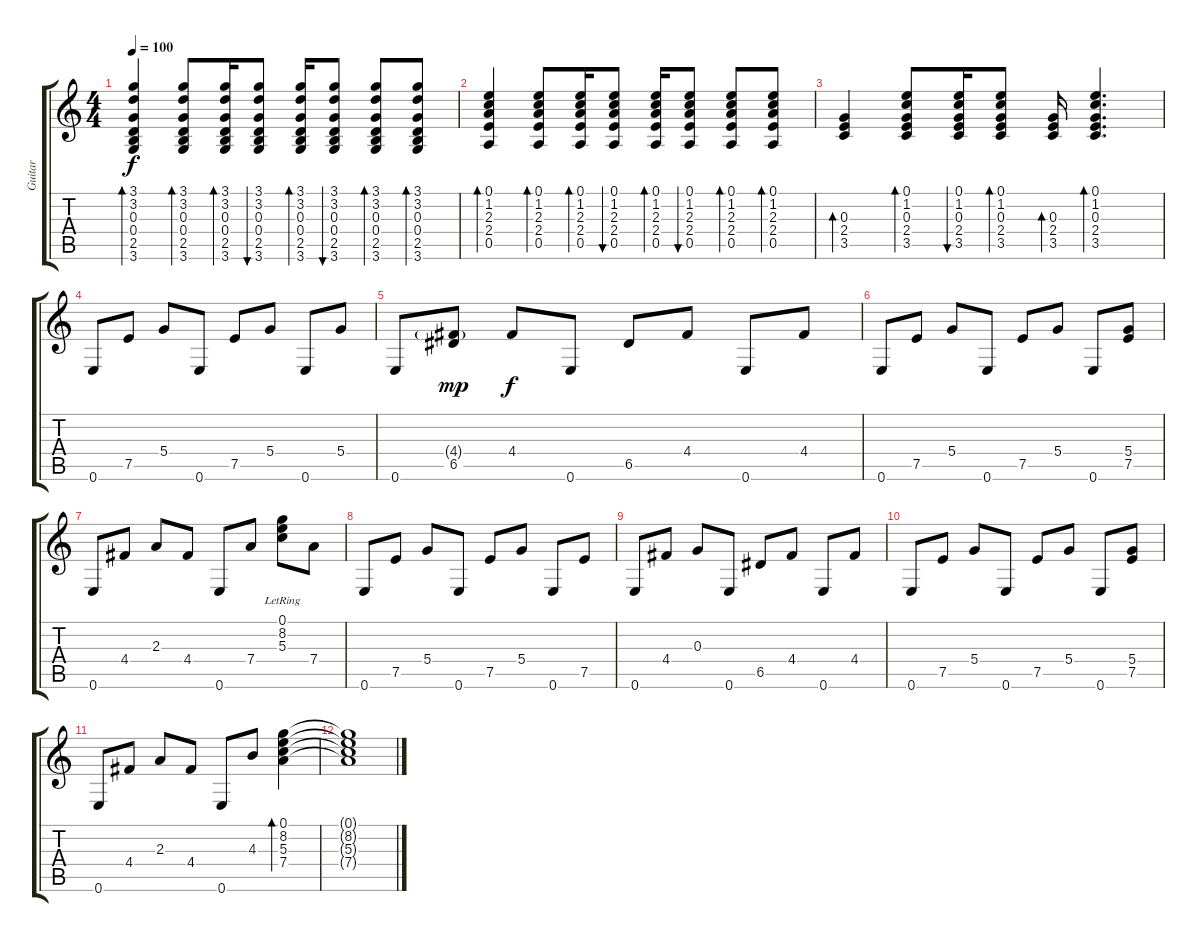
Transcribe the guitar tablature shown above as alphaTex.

\track ("Guitar" "Guitar") {instrument acousticguitarsteel}
\staff {score tabs}
\tuning (E4 B3 G3 D3 A2 E2) {hide}
\ts (4 4)
\tempo 100
\clef g2
\ks c
(3.1 3.2 0.3 0.4 2.5 3.6).4{bd 60 dy f} (3.1 3.2 0.3 0.4 2.5 3.6).8{bd 60} (3.1 3.2 0.3 0.4 2.5 3.6).16{bd 60} (3.1 3.2 0.3 0.4 2.5 3.6).8{bu 60} (3.1 3.2 0.3 0.4 2.5 3.6).16{bd 60} (3.1 3.2 0.3 0.4 2.5 3.6).8{bu 60} (3.1 3.2 0.3 0.4 2.5 3.6).8{bd 60} (3.1 3.2 0.3 0.4 2.5 3.6).8{bd 60} |
(0.1 1.2 2.3 2.4 0.5).4{bd 60} (0.1 1.2 2.3 2.4 0.5).8{bd 60} (0.1 1.2 2.3 2.4 0.5).16{bd 60} (0.1 1.2 2.3 2.4 0.5).8{bu 60} (0.1 1.2 2.3 2.4 0.5).16{bd 60} (0.1 1.2 2.3 2.4 0.5).8{bu 60} (0.1 1.2 2.3 2.4 0.5).8{bd 60} (0.1 1.2 2.3 2.4 0.5).8{bd 60} |
(0.3 2.4 3.5).4{bd 60} (0.1 1.2 0.3 2.4 3.5).8{bd 60} (0.1 1.2 0.3 2.4 3.5).16{bu 60} (0.1 1.2 0.3 2.4 3.5).8{bd 60} (0.3 2.4 3.5).16{bd 60} (0.1 1.2 0.3 2.4 3.5).4{d bd 60} |
0.6.8 7.5.8 5.4.8 0.6.8 7.5.8 5.4.8 0.6.8 5.4.8 |
0.6.8 (4.4{g} 6.5).8{dy mp} 4.4.8{dy f} 0.6.8 6.5.8 4.4.8 0.6.8 4.4.8 |
0.6.8 7.5.8 5.4.8 0.6.8 7.5.8 5.4.8 0.6.8 (5.4 7.5).8 |
0.6.8 4.4.8 2.3.8 4.4.8 0.6.8 7.4.8 (0.1{lr} 8.2{lr} 5.3{lr}).8 7.4.8 |
0.6.8 7.5.8 5.4.8 0.6.8 7.5.8 5.4.8 0.6.8 7.5.8 |
0.6.8 4.4.8 0.3.8 0.6.8 6.5.8 4.4.8 0.6.8 4.4.8 |
0.6.8 7.5.8 5.4.8 0.6.8 7.5.8 5.4.8 0.6.8 (5.4 7.5).8 |
0.6.8 4.4.8 2.3.8 4.4.8 0.6.8 4.3.8 (0.1 8.2 5.3 7.4).4{bd 120} |
(0.1{t} 8.2{t} 5.3{t} 7.4{t}).1
